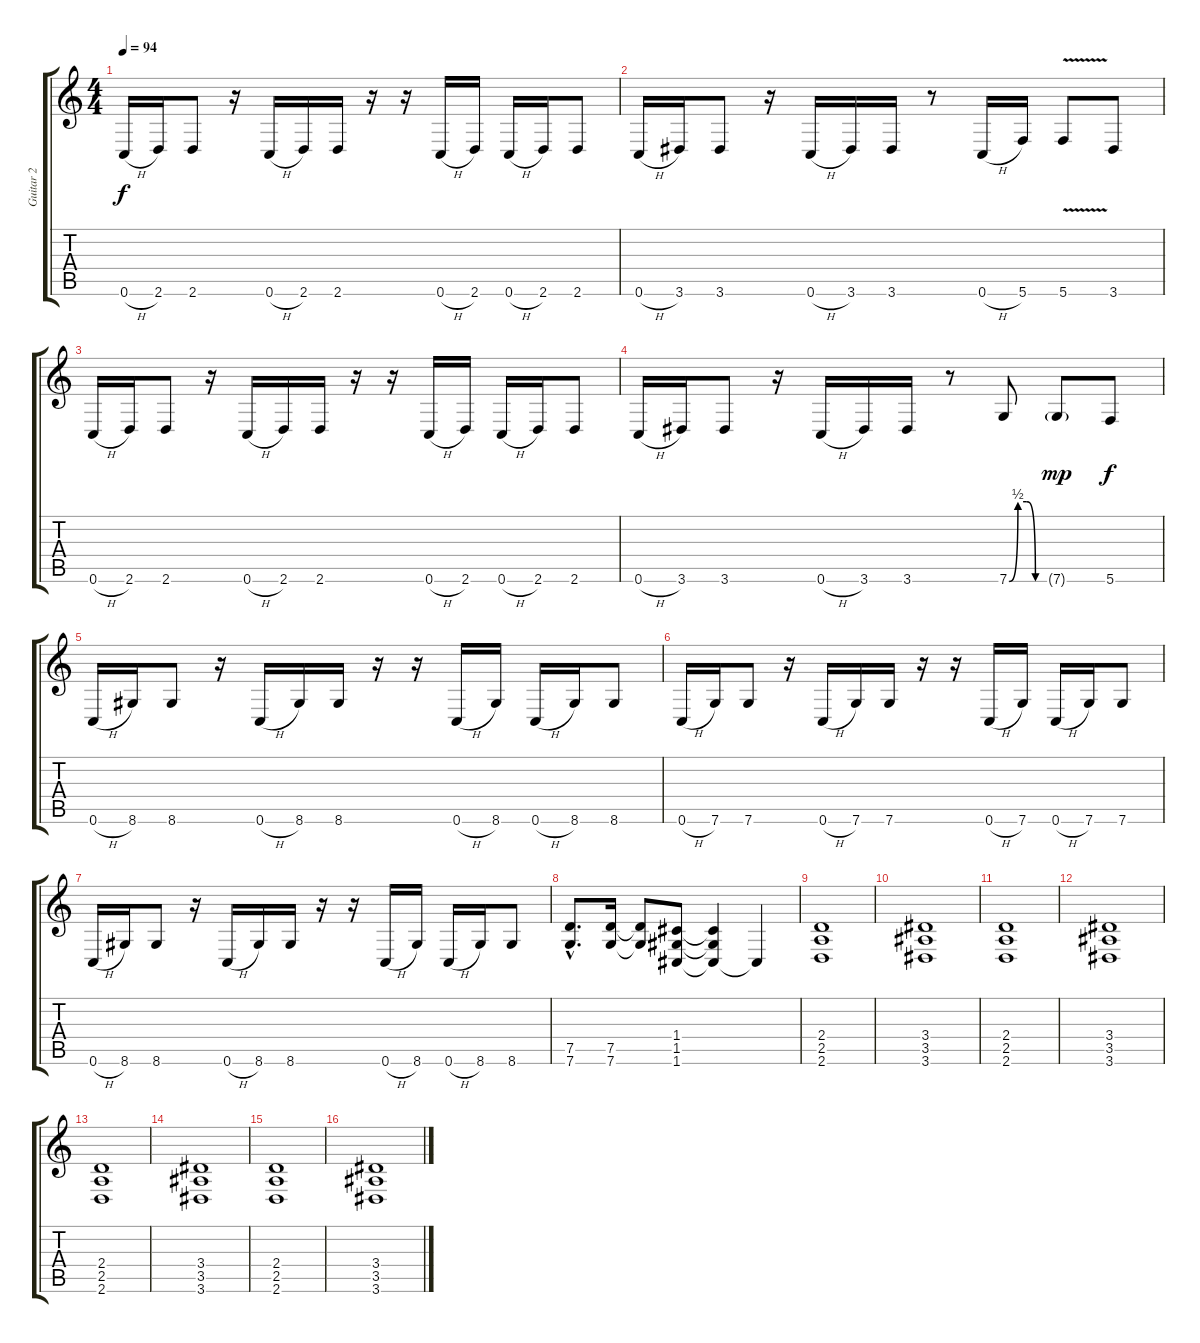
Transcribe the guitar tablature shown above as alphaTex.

\track ("Guitar 2" "Guitar 2") {instrument distortionguitar}
\staff {score tabs}
\tuning (D4 A3 F3 C3 G2 C2) {hide}
\ts (4 4)
\tempo 94
\clef g2
\ks c
0.6{h}.16{dy f} 2.6.16 2.6.8 r.16 0.6{h}.16 2.6.16 2.6.16 r.16 r.16 0.6{h}.16 2.6.16 0.6{h}.16 2.6.16 2.6.8 |
0.6{h}.16 3.6.16 3.6.8 r.16 0.6{h}.16 3.6.16 3.6.16 r.8 0.6{h}.16 5.6.16 5.6{v}.8 3.6.8 |
0.6{h}.16 2.6.16 2.6.8 r.16 0.6{h}.16 2.6.16 2.6.16 r.16 r.16 0.6{h}.16 2.6.16 0.6{h}.16 2.6.16 2.6.8 |
0.6{h}.16 3.6.16 3.6.8 r.16 0.6{h}.16 3.6.16 3.6.16 r.8 7.6{be (custom 0 0 15 2 30 2 45 0 60 0)}.8 7.6{g}.8{dy mp} 5.6.8{dy f} |
0.6{h}.16 8.6.16 8.6.8 r.16 0.6{h}.16 8.6.16 8.6.16 r.16 r.16 0.6{h}.16 8.6.16 0.6{h}.16 8.6.16 8.6.8 |
0.6{h}.16 7.6.16 7.6.8 r.16 0.6{h}.16 7.6.16 7.6.16 r.16 r.16 0.6{h}.16 7.6.16 0.6{h}.16 7.6.16 7.6.8 |
0.6{h}.16 8.6.16 8.6.8 r.16 0.6{h}.16 8.6.16 8.6.16 r.16 r.16 0.6{h}.16 8.6.16 0.6{h}.16 8.6.16 8.6.8 |
(7.5{hac} 7.6{hac}).8{d} (7.5 7.6).16 (7.5{t} 7.6{t}).8 (1.4 1.5 1.6).8 (1.4{t} 1.5{t} 1.6{t}).4 1.6{t}.4 |
(2.4 2.5 2.6).1{volume 14} |
(3.4 3.5 3.6).1 |
(2.4 2.5 2.6).1 |
(3.4 3.5 3.6).1 |
(2.4 2.5 2.6).1 |
(3.4 3.5 3.6).1 |
(2.4 2.5 2.6).1 |
(3.4 3.5 3.6).1
